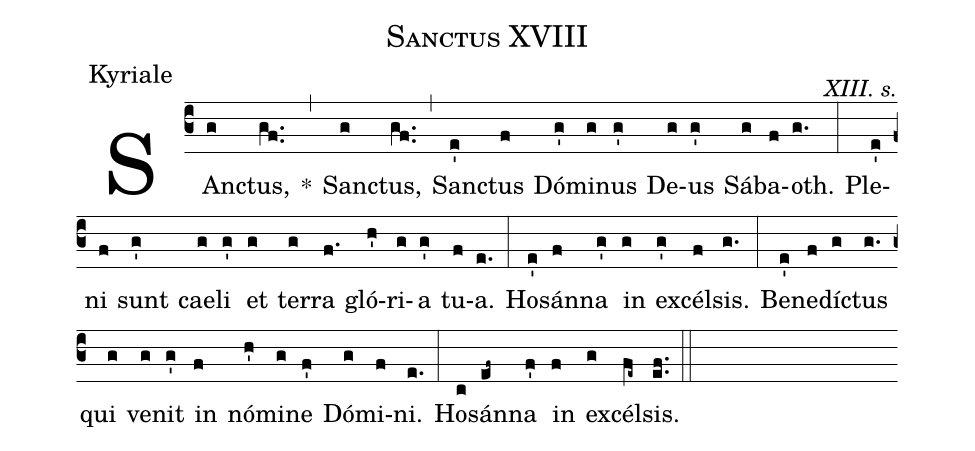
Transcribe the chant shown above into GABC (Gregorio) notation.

name:Sanctus XVIII;
office-part:Kyriale;
commentary:XIII. s.;
%%
(c3) SAn(g)ctus,(gf..) *(,) San(g)ctus,(gf..) (,) San(e')ctus(f) Dó(g')mi(g)nus(g') De(g)us(g') Sá(g)ba(f)oth.(g.) (:) Ple(e')ni(f) sunt(g') cae(g)li(g') et(g) ter(g)ra(f.) gló(h')ri(g)a(g') tu(f)a.(e.) (:) Ho(e')sán(f)na(g') in(g) ex(g')cél(f)sis.(g.) (:) Be(e')ne(f)dí(g)ctus(g.) qui(g) ve(g)nit(g') in(f) nó(h')mi(g)ne(f') Dó(g)mi(f)ni.(e.) (:) Ho(c)sán(ef~)na(f') in(f) ex(g)cél(fe~)sis.(ef..) (::)
